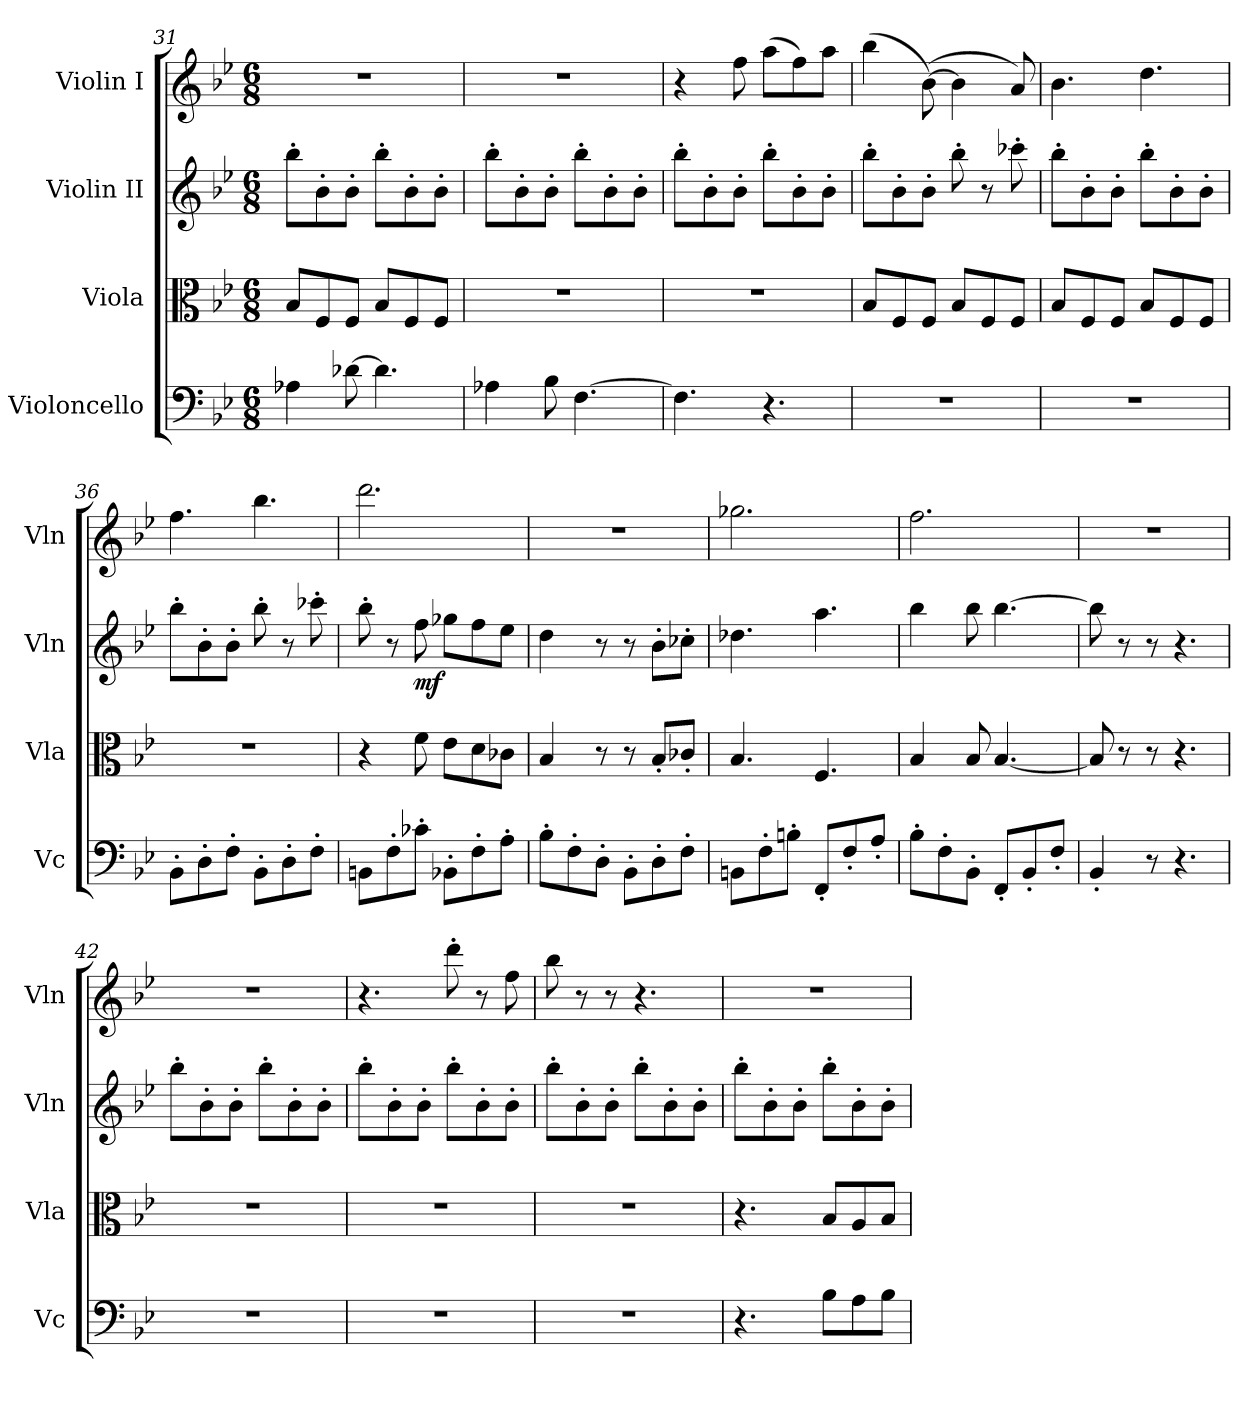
**kern	**kern	**kern	**dynam	**kern
*part4	*part3	*part2	*part2	*part1
*staff4	*staff3	*staff2	*staff2	*staff1
*I"Violoncello	*I"Viola	*I"Violin II	*	*I"Violin I
*I'Vc	*I'Vla	*I'Vln	*	*I'Vln
*clefF4	*clefC3	*clefG2	*	*clefG2
*k[b-e-]	*k[b-e-]	*k[b-e-]	*	*k[b-e-]
*M6/8	*M6/8	*M6/8	*	*M6/8
=31	=31	=31	=31	=31
4A-X\	8B-/L	8bb-'\L	.	2.r
.	8F/	8b-'\	.	.
[8d-X\	8F/J	8b-'\J	.	.
4.d-\]	8B-/L	8bb-'\L	.	.
.	8F/	8b-'\	.	.
.	8F/J	8b-'\J	.	.
=32	=32	=32	=32	=32
4A-X\	2.r	8bb-'\L	.	2.r
.	.	8b-'\	.	.
8B-\	.	8b-'\J	.	.
[4.F\	.	8bb-'\L	.	.
.	.	8b-'\	.	.
.	.	8b-'\J	.	.
=33	=33	=33	=33	=33
4.F\]	2.r	8bb-'\L	.	4r
.	.	8b-'\	.	.
.	.	8b-'\J	.	8ff\
4.r	.	8bb-'\L	.	(>8aa\L
.	.	8b-'\	.	8ff\)
.	.	8b-'\J	.	8aa\J
=34	=34	=34	=34	=34
2.r	8B-/L	8bb-'\L	.	(>4bb-\
.	8F/	8b-'\	.	.
.	8F/J	8b-'\J	.	(>[8b-\)
.	8B-/L	8bb-'\	.	4b-\]
.	8F/	8r	.	.
.	8F/J	8ccc-X'\	.	8a/)
=35	=35	=35	=35	=35
2.r	8B-/L	8bb-'\L	.	4.b-\
.	8F/	8b-'\	.	.
.	8F/J	8b-'\J	.	.
.	8B-/L	8bb-'\L	.	4.dd\
.	8F/	8b-'\	.	.
.	8F/J	8b-'\J	.	.
=36	=36	=36	=36	=36
8BB-'\L	2.r	8bb-'\L	.	4.ff\
8D'\	.	8b-'\	.	.
8F'\J	.	8b-'\J	.	.
8BB-'\L	.	8bb-'\	.	4.bb-\
8D'\	.	8r	.	.
8F'\J	.	8ccc-X'\	.	.
=37	=37	=37	=37	=37
8BBn\L	4r	8bb-'\	.	2.ddd\
8F'\	.	8r	.	.
!	!	!	!LO:DY:b	!
8c-X'\J	8f\	8ff\	mf	.
8BB-X'\L	8e-\L	8gg-X\L	.	.
8F'\	8d\	8ff\	.	.
8A'\J	8c-X\J	8ee-\J	.	.
=38	=38	=38	=38	=38
8B-'\L	4B-/	4dd\	.	2.r
8F'\	.	.	.	.
8D'\J	8r	8r	.	.
8BB-'\L	8r	8r	.	.
8D'\	8B-'/L	8b-'\L	.	.
8F'\J	8c-X'/J	8cc-X'\J	.	.
=39	=39	=39	=39	=39
8BBn\L	4.B-/	4.dd-X\	.	2.gg-X\
8F'\	.	.	.	.
8Bn'\J	.	.	.	.
8FF'/L	4.F/	4.aa\	.	.
8F'/	.	.	.	.
8A'/J	.	.	.	.
=40	=40	=40	=40	=40
8B-'\L	4B-/	4bb-\	.	2.ff\
8F'\	.	.	.	.
8BB-'\J	8B-/	8bb-\	.	.
8FF'/L	[4.B-/	[4.bb-\	.	.
8BB-'/	.	.	.	.
8F'/J	.	.	.	.
=41	=41	=41	=41	=41
4BB-'/	8B-/]	8bb-\]	.	2.r
.	8r	8r	.	.
8r	8r	8r	.	.
4.r	4.r	4.r	.	.
=42	=42	=42	=42	=42
2.r	2.r	8bb-'\L	.	2.r
.	.	8b-'\	.	.
.	.	8b-'\J	.	.
.	.	8bb-'\L	.	.
.	.	8b-'\	.	.
.	.	8b-'\J	.	.
=43	=43	=43	=43	=43
2.r	2.r	8bb-'\L	.	4.r
.	.	8b-'\	.	.
.	.	8b-'\J	.	.
.	.	8bb-'\L	.	8ddd'\
.	.	8b-'\	.	8r
.	.	8b-'\J	.	8ff\
=44	=44	=44	=44	=44
2.r	2.r	8bb-'\L	.	8bb-\
.	.	8b-'\	.	8r
.	.	8b-'\J	.	8r
.	.	8bb-'\L	.	4.r
.	.	8b-'\	.	.
.	.	8b-'\J	.	.
=45	=45	=45	=45	=45
4.r	4.r	8bb-'\L	.	2.r
.	.	8b-'\	.	.
.	.	8b-'\J	.	.
8B-\L	8B-/L	8bb-'\L	.	.
8A\	8A/	8b-'\	.	.
8B-\J	8B-/J	8b-'\J	.	.
=	=	=	=	=
*-	*-	*-	*-	*-
